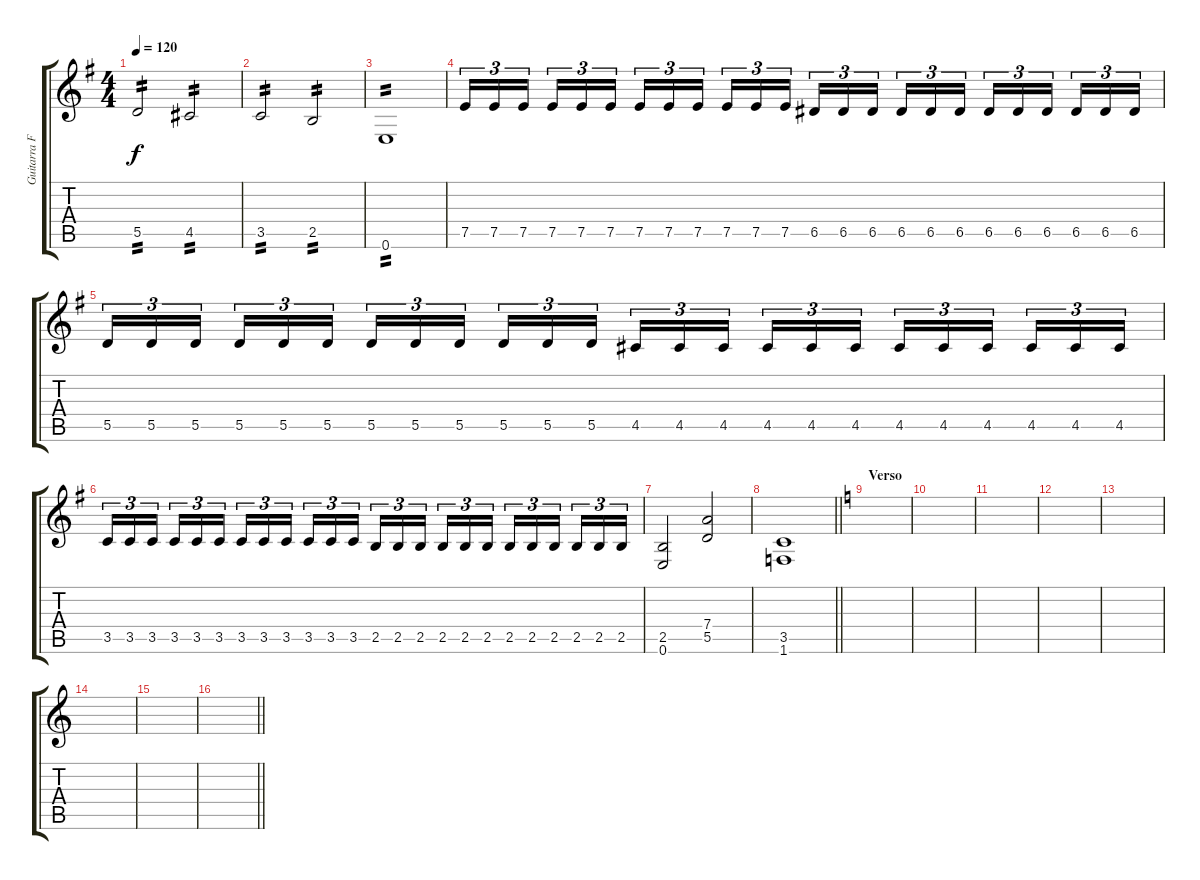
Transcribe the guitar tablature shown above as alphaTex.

\track ("Guitarra Fill" "Guitarra F") {instrument distortionguitar}
\staff {score tabs}
\tuning (E4 B3 G3 D3 A2 E2) {hide}
\ts (4 4)
\tempo 120
\clef g2
\ks eminor
5.5.2{tp 2 dy f} 4.5.2{tp 2} |
3.5.2{tp 2} 2.5.2{tp 2} |
0.6.1{tp 2} |
7.5.16{tu (3 2)} 7.5.16{tu (3 2)} 7.5.16{tu (3 2) beam splitsecondary} 7.5.16{tu (3 2)} 7.5.16{tu (3 2)} 7.5.16{tu (3 2)} 7.5.16{tu (3 2)} 7.5.16{tu (3 2)} 7.5.16{tu (3 2) beam splitsecondary} 7.5.16{tu (3 2)} 7.5.16{tu (3 2)} 7.5.16{tu (3 2)} 6.5.16{tu (3 2)} 6.5.16{tu (3 2)} 6.5.16{tu (3 2) beam splitsecondary} 6.5.16{tu (3 2)} 6.5.16{tu (3 2)} 6.5.16{tu (3 2)} 6.5.16{tu (3 2)} 6.5.16{tu (3 2)} 6.5.16{tu (3 2) beam splitsecondary} 6.5.16{tu (3 2)} 6.5.16{tu (3 2)} 6.5.16{tu (3 2)} |
5.5.16{tu (3 2)} 5.5.16{tu (3 2)} 5.5.16{tu (3 2) beam splitsecondary} 5.5.16{tu (3 2)} 5.5.16{tu (3 2)} 5.5.16{tu (3 2)} 5.5.16{tu (3 2)} 5.5.16{tu (3 2)} 5.5.16{tu (3 2) beam splitsecondary} 5.5.16{tu (3 2)} 5.5.16{tu (3 2)} 5.5.16{tu (3 2)} 4.5.16{tu (3 2)} 4.5.16{tu (3 2)} 4.5.16{tu (3 2) beam splitsecondary} 4.5.16{tu (3 2)} 4.5.16{tu (3 2)} 4.5.16{tu (3 2)} 4.5.16{tu (3 2)} 4.5.16{tu (3 2)} 4.5.16{tu (3 2) beam splitsecondary} 4.5.16{tu (3 2)} 4.5.16{tu (3 2)} 4.5.16{tu (3 2)} |
3.5.16{tu (3 2)} 3.5.16{tu (3 2)} 3.5.16{tu (3 2) beam splitsecondary} 3.5.16{tu (3 2)} 3.5.16{tu (3 2)} 3.5.16{tu (3 2)} 3.5.16{tu (3 2)} 3.5.16{tu (3 2)} 3.5.16{tu (3 2) beam splitsecondary} 3.5.16{tu (3 2)} 3.5.16{tu (3 2)} 3.5.16{tu (3 2)} 2.5.16{tu (3 2)} 2.5.16{tu (3 2)} 2.5.16{tu (3 2) beam splitsecondary} 2.5.16{tu (3 2)} 2.5.16{tu (3 2)} 2.5.16{tu (3 2)} 2.5.16{tu (3 2)} 2.5.16{tu (3 2)} 2.5.16{tu (3 2) beam splitsecondary} 2.5.16{tu (3 2)} 2.5.16{tu (3 2)} 2.5.16{tu (3 2)} |
(2.5 0.6).2 (7.4 5.5).2 |
\barLineRight lightlight
(3.5 1.6).1 |
\section ("" "Verso")
\ks c
|
|
|
|
|
|
|
\barLineRight lightlight
